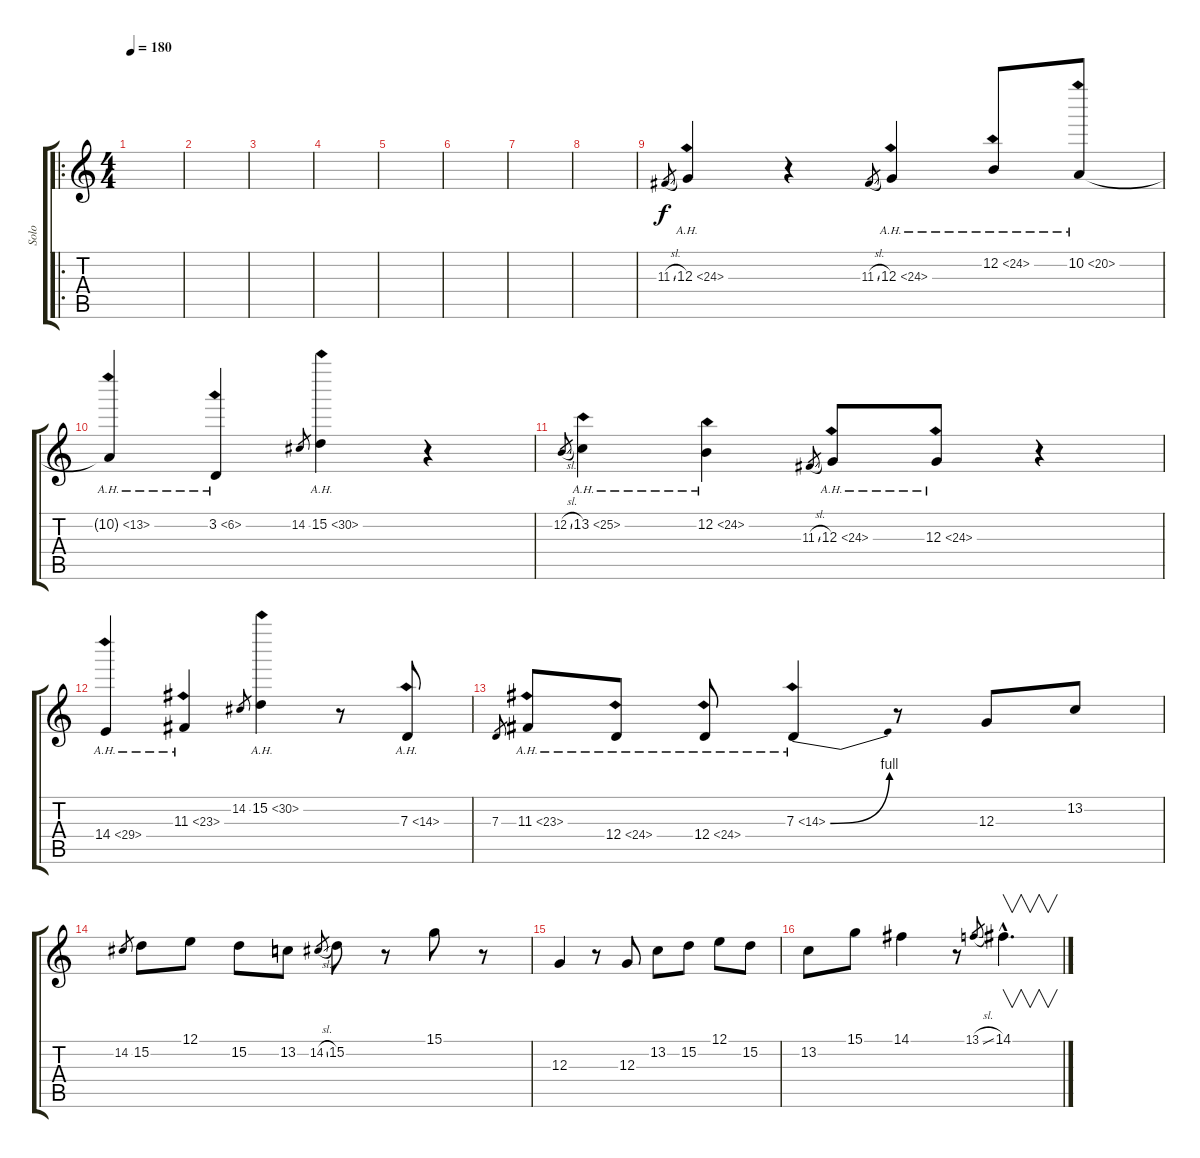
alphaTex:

\track ("Solo" "Solo") {instrument pad7halo}
\staff {score tabs}
\tuning (E4 B3 G3 D3 A2 E2) {hide}
\ro
\ts (4 4)
\tempo 180
\clef g2
\ks c
|
|
|
|
|
|
|
|
11.3{sl}.8{gr} 12.3{ah 12}.4 r.4 11.3{sl}.8{gr} 12.3{ah 12}.4 12.2{ah 12}.8 10.2{ah 10}.8 |
10.2{ah 3 t}.4 3.2{ah 3}.4 14.2.8{gr} 15.2{ah 15}.4 r.4 |
12.2{sl}.8{gr} 13.2{ah 12}.4 12.2{ah 12}.4 11.3{sl}.8{gr} 12.3{ah 12}.8 12.3{ah 12}.8 r.4 |
14.4{ah 15}.4 11.3{ah 12}.4 14.2.8{gr} 15.2{ah 15}.4 r.8 7.3{ah 7}.8 |
7.3.8{gr} 11.3{ah 12}.8 12.4{ah 12}.8 12.4{ah 12}.8 7.3{be (bend 0 0 60 4) ah 7}.4 r.8 12.3.8 13.2.8 |
14.2.8{gr} 15.2.8 12.1.8 15.2.8 13.2.8 14.2{sl}.8{gr} 15.2.8 r.8 15.1.8 r.8 |
12.3.4 r.8 12.3.8 13.2.8 15.2.8 12.1.8 15.2.8 |
13.2.8 15.1.8 14.1.4 r.8 13.1{sl}.8{gr} 14.1{hac}.4{v d}
